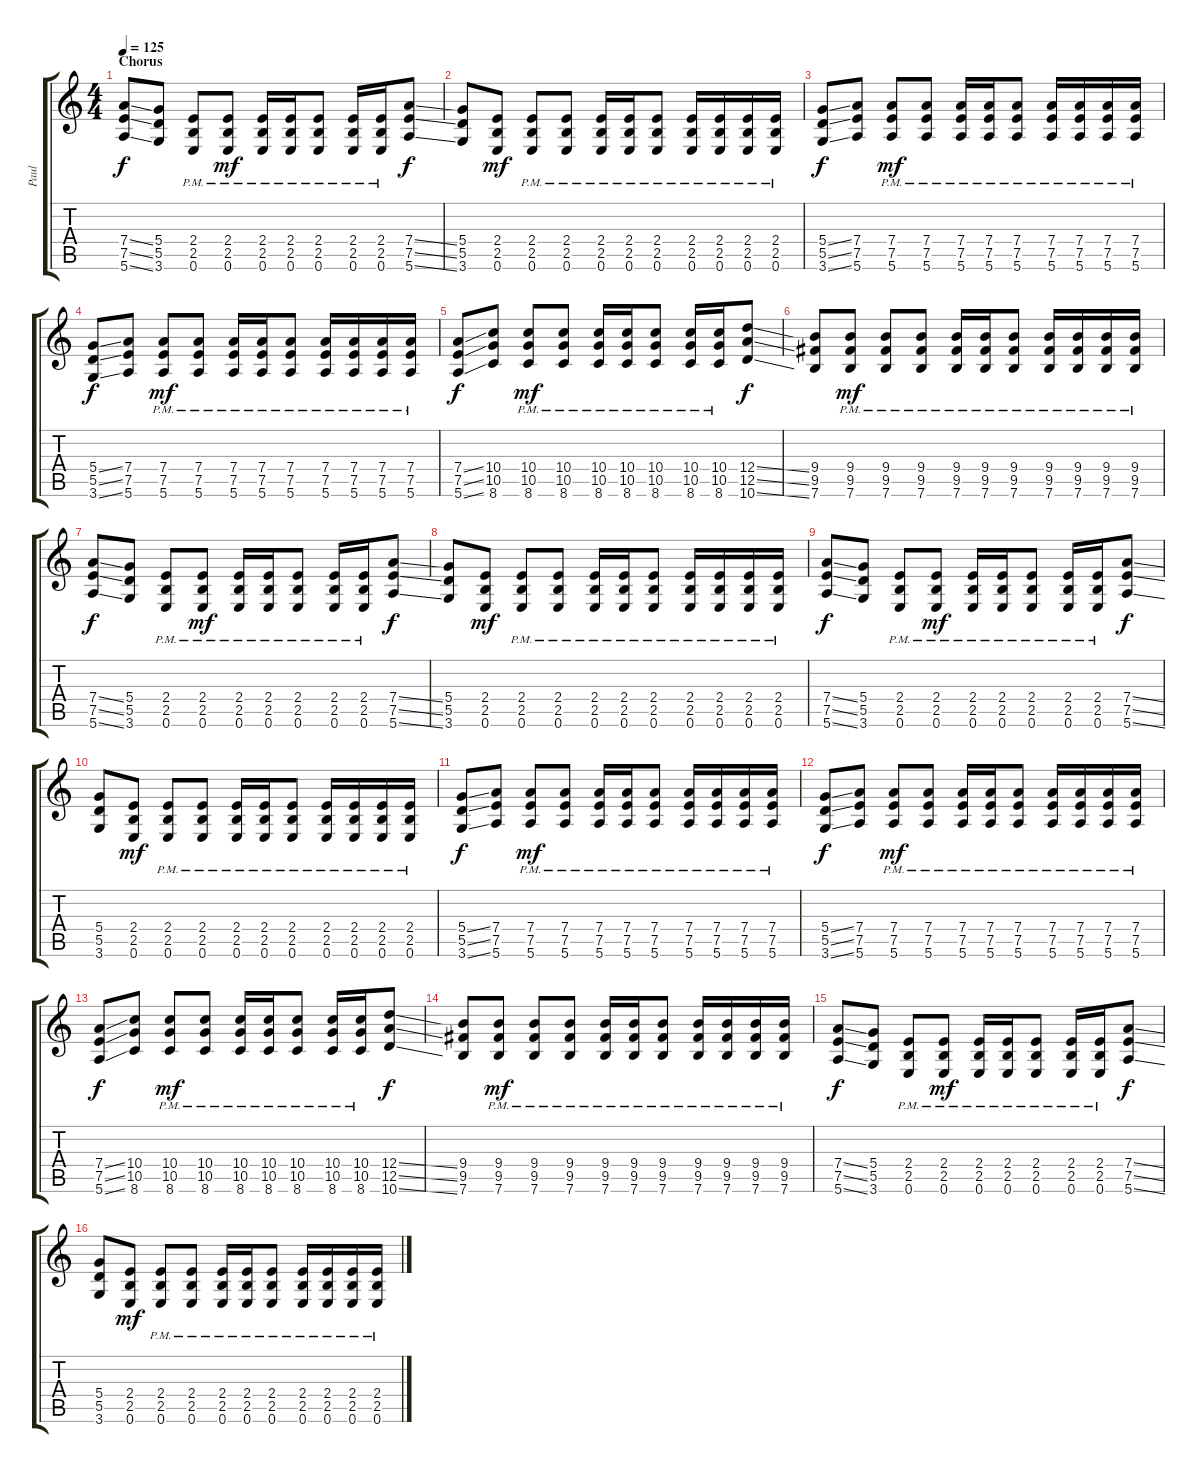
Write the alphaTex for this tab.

\track ("Paul" "Paul") {instrument distortionguitar}
\staff {score tabs}
\tuning (E4 B3 G3 D3 A2 E2) {hide}
\ts (4 4)
\section ("" "Chorus")
\tempo 125
\clef g2
\ks c
(7.4{ss} 7.5{ss} 5.6{ss}).8{dy f} (5.4 5.5 3.6).8 (2.4{pm} 2.5{pm} 0.6{pm}).8 (2.4{pm} 2.5{pm} 0.6{pm}).8{dy mf} (2.4{pm} 2.5{pm} 0.6{pm}).16 (2.4{pm} 2.5{pm} 0.6{pm}).16 (2.4{pm} 2.5{pm} 0.6{pm}).8 (2.4{pm} 2.5{pm} 0.6{pm}).16 (2.4{pm} 2.5{pm} 0.6{pm}).16 (7.4{ss} 7.5{ss} 5.6{ss}).8{dy f} |
(5.4 5.5 3.6).8 (2.4 2.5 0.6).8{dy mf} (2.4{pm} 2.5{pm} 0.6{pm}).8 (2.4{pm} 2.5{pm} 0.6{pm}).8 (2.4{pm} 2.5{pm} 0.6{pm}).16 (2.4{pm} 2.5{pm} 0.6{pm}).16 (2.4{pm} 2.5{pm} 0.6{pm}).8 (2.4{pm} 2.5{pm} 0.6{pm}).16 (2.4{pm} 2.5{pm} 0.6{pm}).16 (2.4{pm} 2.5{pm} 0.6{pm}).16 (2.4{pm} 2.5{pm} 0.6{pm}).16 |
(5.4{ss} 5.5{ss} 3.6{ss}).8{dy f} (7.4 7.5 5.6).8 (7.4{pm} 7.5{pm} 5.6{pm}).8{dy mf} (7.4{pm} 7.5{pm} 5.6{pm}).8 (7.4{pm} 7.5{pm} 5.6{pm}).16 (7.4{pm} 7.5{pm} 5.6{pm}).16 (7.4{pm} 7.5{pm} 5.6{pm}).8 (7.4{pm} 7.5{pm} 5.6{pm}).16 (7.4{pm} 7.5{pm} 5.6{pm}).16 (7.4{pm} 7.5{pm} 5.6{pm}).16 (7.4{pm} 7.5{pm} 5.6{pm}).16 |
(5.4{ss} 5.5{ss} 3.6{ss}).8{dy f} (7.4 7.5 5.6).8 (7.4{pm} 7.5{pm} 5.6{pm}).8{dy mf} (7.4{pm} 7.5{pm} 5.6{pm}).8 (7.4{pm} 7.5{pm} 5.6{pm}).16 (7.4{pm} 7.5{pm} 5.6{pm}).16 (7.4{pm} 7.5{pm} 5.6{pm}).8 (7.4{pm} 7.5{pm} 5.6{pm}).16 (7.4{pm} 7.5{pm} 5.6{pm}).16 (7.4{pm} 7.5{pm} 5.6{pm}).16 (7.4{pm} 7.5{pm} 5.6{pm}).16 |
(7.4{ss} 7.5{ss} 5.6{ss}).8{dy f} (10.4 10.5 8.6).8 (10.4{pm} 10.5{pm} 8.6{pm}).8{dy mf} (10.4{pm} 10.5{pm} 8.6{pm}).8 (10.4{pm} 10.5{pm} 8.6{pm}).16 (10.4{pm} 10.5{pm} 8.6{pm}).16 (10.4{pm} 10.5{pm} 8.6{pm}).8 (10.4{pm} 10.5{pm} 8.6{pm}).16 (10.4{pm} 10.5{pm} 8.6{pm}).16 (12.4{ss} 12.5{ss} 10.6{ss}).8{dy f} |
(9.4 9.5 7.6).8 (9.4{pm} 9.5{pm} 7.6{pm}).8{dy mf} (9.4{pm} 9.5{pm} 7.6{pm}).8 (9.4{pm} 9.5{pm} 7.6{pm}).8 (9.4{pm} 9.5{pm} 7.6{pm}).16 (9.4{pm} 9.5{pm} 7.6{pm}).16 (9.4 9.5{pm} 7.6{pm}).8 (9.4{pm} 9.5{pm} 7.6{pm}).16 (9.4{pm} 9.5{pm} 7.6{pm}).16 (9.4{pm} 9.5{pm} 7.6{pm}).16 (9.4{pm} 9.5{pm} 7.6{pm}).16 |
(7.4{ss} 7.5{ss} 5.6{ss}).8{dy f} (5.4 5.5 3.6).8 (2.4{pm} 2.5{pm} 0.6{pm}).8 (2.4{pm} 2.5{pm} 0.6{pm}).8{dy mf} (2.4{pm} 2.5{pm} 0.6{pm}).16 (2.4{pm} 2.5{pm} 0.6{pm}).16 (2.4{pm} 2.5{pm} 0.6{pm}).8 (2.4{pm} 2.5{pm} 0.6{pm}).16 (2.4{pm} 2.5{pm} 0.6{pm}).16 (7.4{ss} 7.5{ss} 5.6{ss}).8{dy f} |
(5.4 5.5 3.6).8 (2.4 2.5 0.6).8{dy mf} (2.4{pm} 2.5{pm} 0.6{pm}).8 (2.4{pm} 2.5{pm} 0.6{pm}).8 (2.4{pm} 2.5{pm} 0.6{pm}).16 (2.4{pm} 2.5{pm} 0.6{pm}).16 (2.4{pm} 2.5{pm} 0.6{pm}).8 (2.4{pm} 2.5{pm} 0.6{pm}).16 (2.4{pm} 2.5{pm} 0.6{pm}).16 (2.4{pm} 2.5{pm} 0.6{pm}).16 (2.4{pm} 2.5{pm} 0.6{pm}).16 |
(7.4{ss} 7.5{ss} 5.6{ss}).8{dy f} (5.4 5.5 3.6).8 (2.4{pm} 2.5{pm} 0.6{pm}).8 (2.4{pm} 2.5{pm} 0.6{pm}).8{dy mf} (2.4{pm} 2.5{pm} 0.6{pm}).16 (2.4{pm} 2.5{pm} 0.6{pm}).16 (2.4{pm} 2.5{pm} 0.6{pm}).8 (2.4{pm} 2.5{pm} 0.6{pm}).16 (2.4{pm} 2.5{pm} 0.6{pm}).16 (7.4{ss} 7.5{ss} 5.6{ss}).8{dy f} |
(5.4 5.5 3.6).8 (2.4 2.5 0.6).8{dy mf} (2.4{pm} 2.5{pm} 0.6{pm}).8 (2.4{pm} 2.5{pm} 0.6{pm}).8 (2.4{pm} 2.5{pm} 0.6{pm}).16 (2.4{pm} 2.5{pm} 0.6{pm}).16 (2.4{pm} 2.5{pm} 0.6{pm}).8 (2.4{pm} 2.5{pm} 0.6{pm}).16 (2.4{pm} 2.5{pm} 0.6{pm}).16 (2.4{pm} 2.5{pm} 0.6{pm}).16 (2.4{pm} 2.5{pm} 0.6{pm}).16 |
(5.4{ss} 5.5{ss} 3.6{ss}).8{dy f} (7.4 7.5 5.6).8 (7.4{pm} 7.5{pm} 5.6{pm}).8{dy mf} (7.4{pm} 7.5{pm} 5.6{pm}).8 (7.4{pm} 7.5{pm} 5.6{pm}).16 (7.4{pm} 7.5{pm} 5.6{pm}).16 (7.4{pm} 7.5{pm} 5.6{pm}).8 (7.4{pm} 7.5{pm} 5.6{pm}).16 (7.4{pm} 7.5{pm} 5.6{pm}).16 (7.4{pm} 7.5{pm} 5.6{pm}).16 (7.4{pm} 7.5{pm} 5.6{pm}).16 |
(5.4{ss} 5.5{ss} 3.6{ss}).8{dy f} (7.4 7.5 5.6).8 (7.4{pm} 7.5{pm} 5.6{pm}).8{dy mf} (7.4{pm} 7.5{pm} 5.6{pm}).8 (7.4{pm} 7.5{pm} 5.6{pm}).16 (7.4{pm} 7.5{pm} 5.6{pm}).16 (7.4{pm} 7.5{pm} 5.6{pm}).8 (7.4{pm} 7.5{pm} 5.6{pm}).16 (7.4{pm} 7.5{pm} 5.6{pm}).16 (7.4{pm} 7.5{pm} 5.6{pm}).16 (7.4{pm} 7.5{pm} 5.6{pm}).16 |
(7.4{ss} 7.5{ss} 5.6{ss}).8{dy f} (10.4 10.5 8.6).8 (10.4{pm} 10.5{pm} 8.6{pm}).8{dy mf} (10.4{pm} 10.5{pm} 8.6{pm}).8 (10.4{pm} 10.5{pm} 8.6{pm}).16 (10.4{pm} 10.5{pm} 8.6{pm}).16 (10.4{pm} 10.5{pm} 8.6{pm}).8 (10.4{pm} 10.5{pm} 8.6{pm}).16 (10.4{pm} 10.5{pm} 8.6{pm}).16 (12.4{ss} 12.5{ss} 10.6{ss}).8{dy f} |
(9.4 9.5 7.6).8 (9.4{pm} 9.5{pm} 7.6{pm}).8{dy mf} (9.4{pm} 9.5{pm} 7.6{pm}).8 (9.4{pm} 9.5{pm} 7.6{pm}).8 (9.4{pm} 9.5{pm} 7.6{pm}).16 (9.4{pm} 9.5{pm} 7.6{pm}).16 (9.4 9.5{pm} 7.6{pm}).8 (9.4{pm} 9.5{pm} 7.6{pm}).16 (9.4{pm} 9.5{pm} 7.6{pm}).16 (9.4{pm} 9.5{pm} 7.6{pm}).16 (9.4{pm} 9.5{pm} 7.6{pm}).16 |
(7.4{ss} 7.5{ss} 5.6{ss}).8{dy f} (5.4 5.5 3.6).8 (2.4{pm} 2.5{pm} 0.6{pm}).8 (2.4{pm} 2.5{pm} 0.6{pm}).8{dy mf} (2.4{pm} 2.5{pm} 0.6{pm}).16 (2.4{pm} 2.5{pm} 0.6{pm}).16 (2.4{pm} 2.5{pm} 0.6{pm}).8 (2.4{pm} 2.5{pm} 0.6{pm}).16 (2.4{pm} 2.5{pm} 0.6{pm}).16 (7.4{ss} 7.5{ss} 5.6{ss}).8{dy f} |
(5.4 5.5 3.6).8 (2.4 2.5 0.6).8{dy mf} (2.4{pm} 2.5{pm} 0.6{pm}).8 (2.4{pm} 2.5{pm} 0.6{pm}).8 (2.4{pm} 2.5{pm} 0.6{pm}).16 (2.4{pm} 2.5{pm} 0.6{pm}).16 (2.4{pm} 2.5{pm} 0.6{pm}).8 (2.4{pm} 2.5{pm} 0.6{pm}).16 (2.4{pm} 2.5{pm} 0.6{pm}).16 (2.4{pm} 2.5{pm} 0.6{pm}).16 (2.4{pm} 2.5{pm} 0.6{pm}).16
